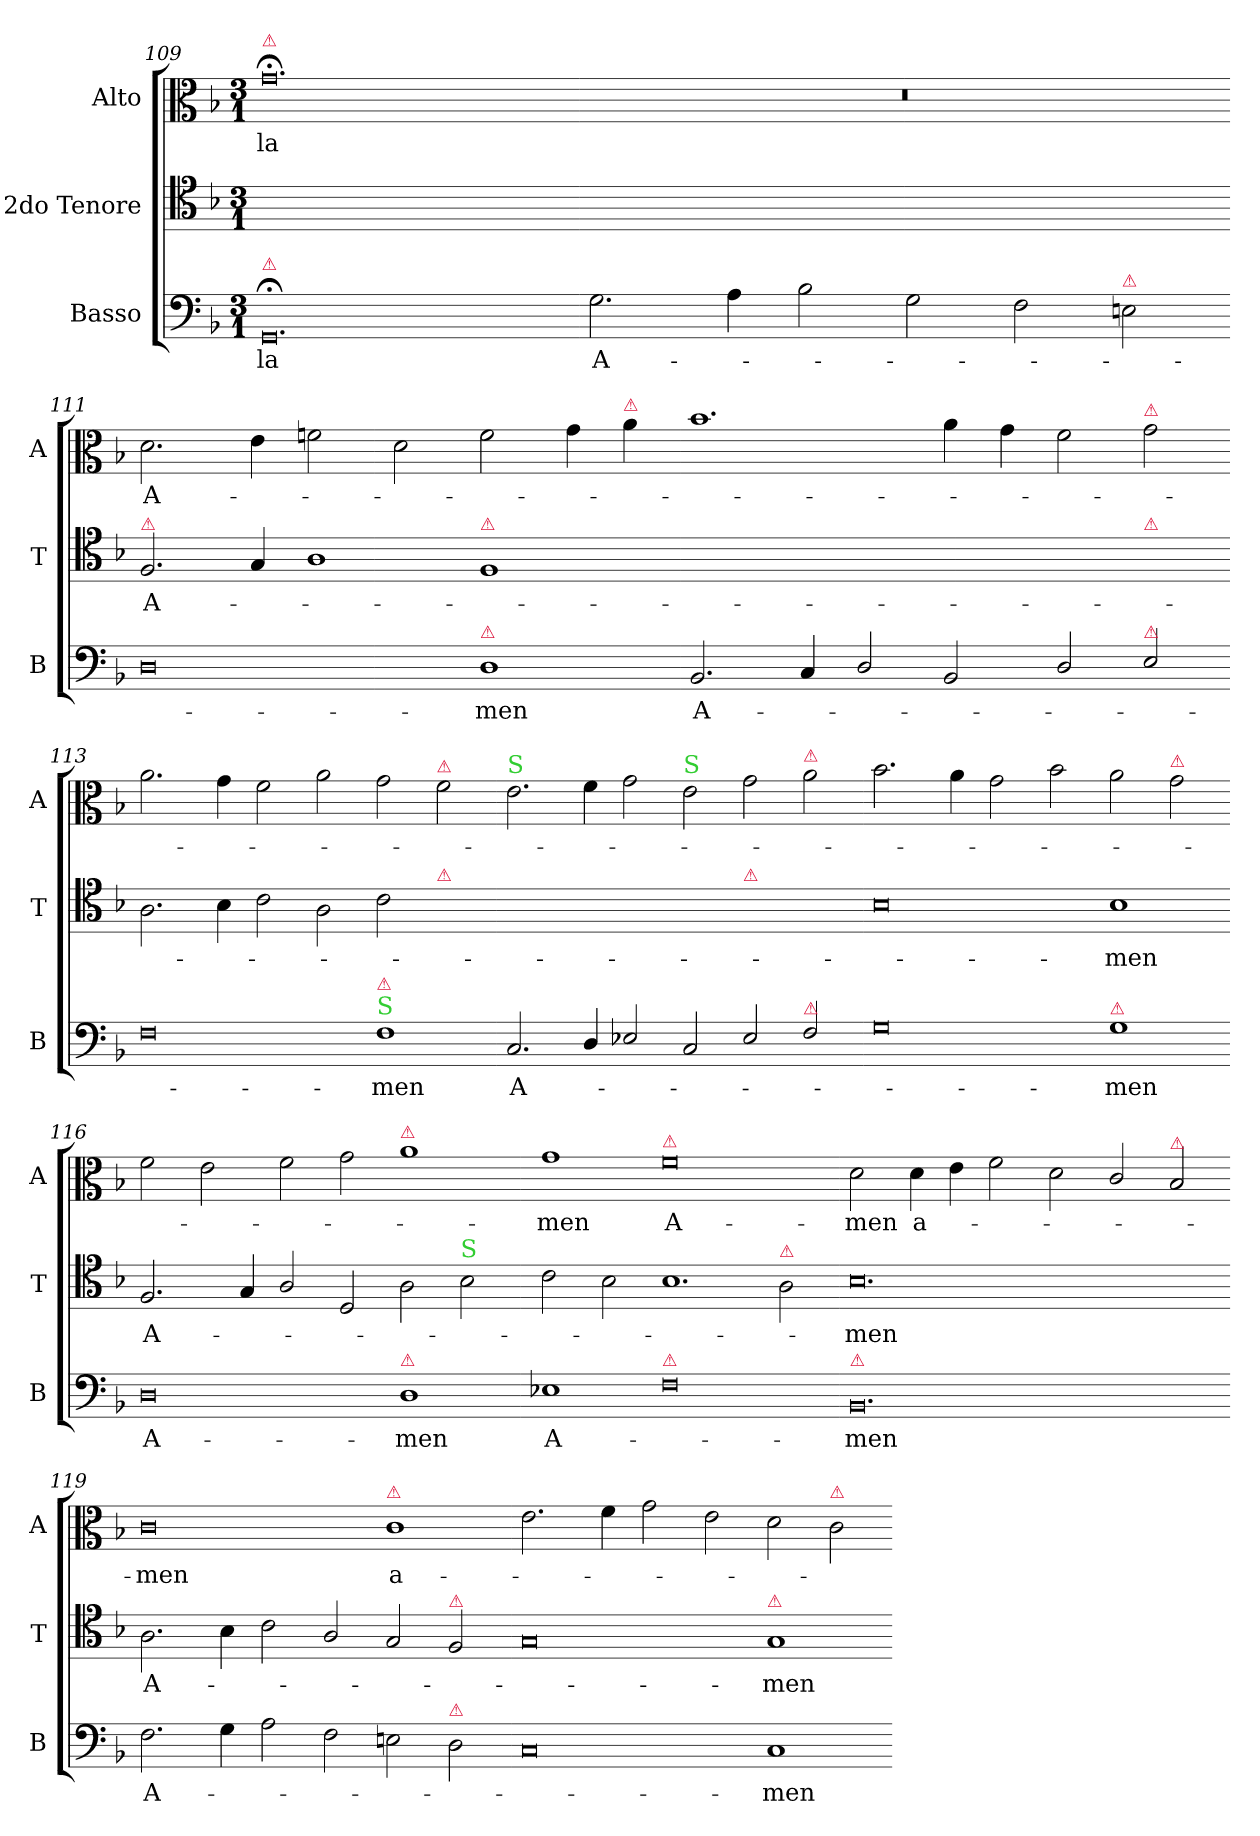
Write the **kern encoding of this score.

**kern	**text	**kern	**text	**kern	**text
*part3	*part3	*part2	*part2	*part1	*part1
*staff3	*staff3	*staff2	*staff2	*staff1	*staff1
*I"Basso	*	*I"2do Tenore	*	*I"Alto	*
*I'B	*	*I'T	*	*I'A	*
*clefF4	*	*clefC4	*	*clefC3	*
*k[b-]	*	*k[b-]	*	*k[b-]	*
*M3/1	*	*M3/1	*	*M3/1	*
=109	=109	=109	=109	=109	=109
!	!	!	!	!LO:TX:a:color=crimson:t=⚠	!
!LO:TX:a:color=crimson:t=⚠	!	!	!	!	!
0.GG;<	-la	0.ryy	.	0.g;	-la
=110-	=110-	=110-	=110-	=110-	=110-
2.G\	A-	0.ryy	.	0.r	.
4A\	.	.	.	.	.
2B-\	.	.	.	.	.
2G\	.	.	.	.	.
2F\	.	.	.	.	.
!LO:TX:a:color=crimson:t=⚠	!	!	!	!	!
2En\	.	.	.	.	.
=111-	=111-	=111-	=111-	=111-	=111-
!	!	!LO:TX:a:color=crimson:t=⚠	!	!	!
0D	.	2.F/	A-	2.d\	A-
.	.	4G/	.	4e\	.
.	.	1A	.	2fn\	.
.	.	.	.	2d\	.
!	!	!LO:TX:a:color=crimson:t=⚠	!	!	!
!LO:TX:a:color=crimson:t=⚠	!	!	!	!	!
1D	-men	1F	.	2f\	.
.	.	.	.	4g\	.
!	!	!	!	!LO:TX:a:color=crimson:t=⚠	!
.	.	.	.	4a\	.
=112-	=112-	=112-	=112-	=112-	=112-
!	!LO:LY:i	!	!	!	!
2.BB-/	A-	0ryy	.	1.b-	.
4C/	.	.	.	.	.
2D/	.	.	.	.	.
2BB-/	.	.	.	4a\	.
.	.	.	.	4g\	.
2D/	.	2d\yy	.	2f\	.
!	!	!	!	!LO:TX:a:color=crimson:t=⚠	!
!	!	!LO:TX:a:color=crimson:t=⚠	!	!	!
!LO:TX:a:color=crimson:t=⚠	!	!	!	!	!
2E/	.	2c\yy	.	2g\	.
=113-	=113-	=113-	=113-	=113-	=113-
0F	.	2.A\	.	2.a\	.
.	.	4B-\	.	4g\	.
.	.	2c\	.	2f\	.
.	.	2A\	.	2a\	.
!LO:TX:a:color=limegreen:t=S	!	!	!	!	!
!LO:TX:a:color=crimson:t=⚠	!	!	!	!	!
!	!LO:LY:i	!	!	!	!
1F	-men	2c\	.	2g\	.
!	!	!	!	!LO:TX:a:color=crimson:t=⚠	!
!	!	!LO:TX:a:color=crimson:t=⚠	!	!	!
.	.	2ryy	.	2f\	.
=114-	=114-	=114-	=114-	=114-	=114-
!	!	!	!	!LO:TX:a:color=limegreen:t=S	!
!	!LO:LY:i	!	!	!	!
2.C/	A-	1.ryy	.	2.e\	.
4D/	.	.	.	4f\	.
2E-X/	.	.	.	2g\	.
!	!	!	!	!LO:TX:a:color=limegreen:t=S	!
2C/	.	2ryy	.	2e\	.
!	!	!LO:TX:a:color=crimson:t=⚠	!	!	!
2E-/	.	1ryy	.	2g\	.
!	!	!	!	!LO:TX:a:color=crimson:t=⚠	!
!LO:TX:a:color=crimson:t=⚠	!	!	!	!	!
2F/	.	.	.	2a\	.
=115-	=115-	=115-	=115-	=115-	=115-
0G	.	0B-	.	2.b-\	.
.	.	.	.	4a\	.
.	.	.	.	2g\	.
.	.	.	.	2b-\	.
!LO:TX:a:color=crimson:t=⚠	!	!	!	!	!
!	!LO:LY:i	!	!	!	!
1G	-men	1B-	-men	2a\	.
!	!	!	!	!LO:TX:a:color=crimson:t=⚠	!
.	.	.	.	2g\	.
=116-	=116-	=116-	=116-	=116-	=116-
0D	A-	2.F/	A-	2f\	.
.	.	.	.	2e\	.
.	.	4G/	.	.	.
.	.	2A/	.	2f\	.
.	.	2D/	.	2g\	.
!	!	!	!	!LO:TX:a:color=crimson:t=⚠	!
!LO:TX:a:color=crimson:t=⚠	!	!	!	!	!
1D	-men	2A\	.	1a	.
!	!	!LO:TX:a:color=limegreen:t=S	!	!	!
.	.	2B-\	.	.	.
=117-	=117-	=117-	=117-	=117-	=117-
!	!LO:LY:i	!	!	!	!
1E-X	A-	2c\	.	1g	-men
.	.	2B-\	.	.	.
!	!	!	!	!LO:TX:a:color=crimson:t=⚠	!
!LO:TX:a:color=crimson:t=⚠	!	!	!	!	!
0F	.	1.B-	.	0f	A-
!	!	!LO:TX:a:color=crimson:t=⚠	!	!	!
.	.	2A\	.	.	.
=118-	=118-	=118-	=118-	=118-	=118-
!LO:TX:a:color=crimson:t=⚠	!	!	!	!	!
!	!LO:LY:i	!	!	!	!
0.BB-	-men	0.B-	-men	2d\	-men
.	.	.	.	4d\	a-
.	.	.	.	4e\	.
.	.	.	.	2f\	.
.	.	.	.	2d\	.
.	.	.	.	2c/	.
!	!	!	!	!LO:TX:a:color=crimson:t=⚠	!
.	.	.	.	2B-/	.
=119-	=119-	=119-	=119-	=119-	=119-
2.F\	A-	2.A\	A-	0c	-men
4G\	.	4B-\	.	.	.
2A\	.	2c\	.	.	.
2F\	.	2A/	.	.	.
!	!	!	!	!LO:TX:a:color=crimson:t=⚠	!
!	!	!	!	!	!LO:LY:i
2En\	.	2G/	.	1c	a-
!	!	!LO:TX:a:color=crimson:t=⚠	!	!	!
!LO:TX:a:color=crimson:t=⚠	!	!	!	!	!
2D\	.	2F/	.	.	.
=120-	=120-	=120-	=120-	=120-	=120-
0C	.	0G	.	2.e\	.
.	.	.	.	4f\	.
.	.	.	.	2g\	.
.	.	.	.	2e\	.
!	!	!LO:TX:a:color=crimson:t=⚠	!	!	!
1C	-men	1G	-men	2d\	.
!	!	!	!	!LO:TX:a:color=crimson:t=⚠	!
.	.	.	.	2c\	.
=-	=-	=-	=-	=-	=-
*-	*-	*-	*-	*-	*-
